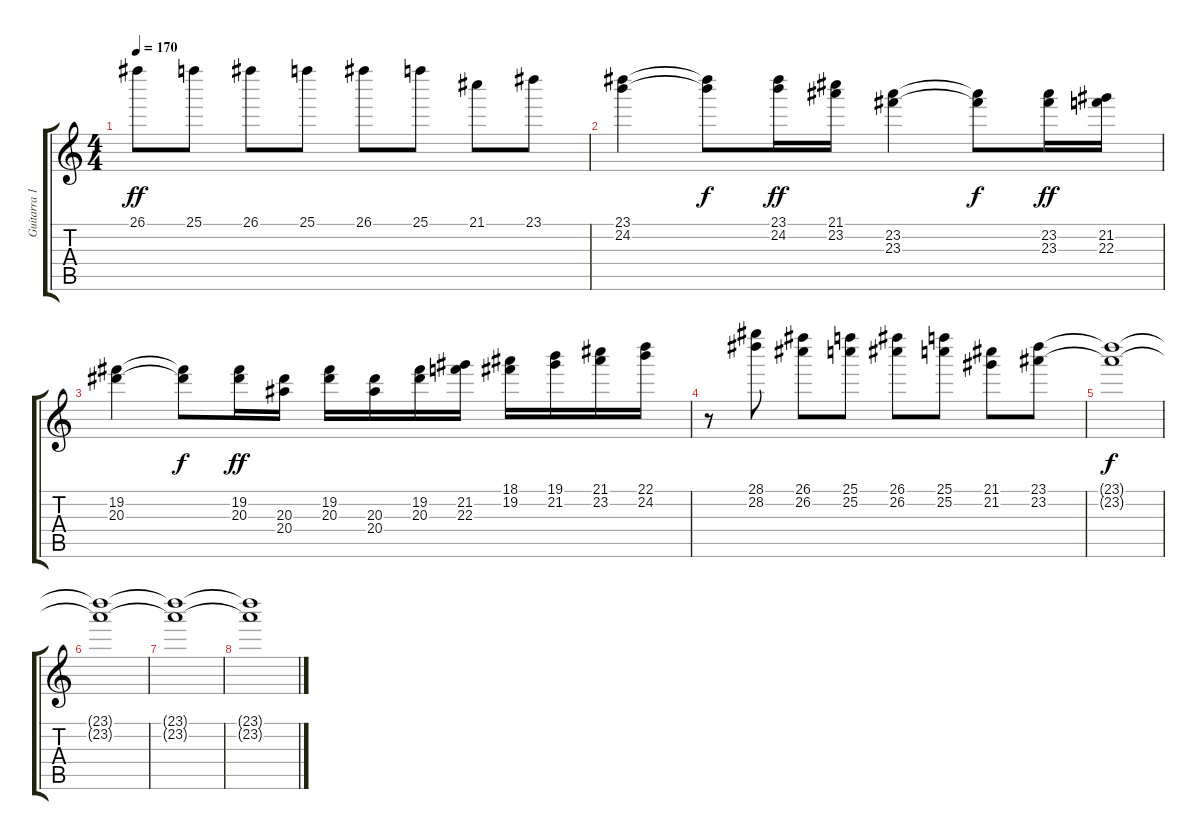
\track ("Guitarra 1 (Lead)" "Guitarra 1") {instrument distortionguitar}
\staff {score tabs}
\tuning (E4 B3 G3 D3 A2 E2) {hide}
\ts (4 4)
\tempo 170
\clef g2
\ks c
26.1.8{dy ff} 25.1.8 26.1.8 25.1.8 26.1.8 25.1.8 21.1.8 23.1.8 |
(23.1 24.2).4 (23.1{t} 24.2{t}).8{dy f} (23.1 24.2).16{dy ff} (21.1 23.2).16 (23.2 23.3).4 (23.2{t} 23.3{t}).8{dy f} (23.2 23.3).16{dy ff} (21.2 22.3).16 |
(19.2 20.3).4 (19.2{t} 20.3{t}).8{dy f} (19.2 20.3).16{dy ff} (20.3 20.4).16 (19.2 20.3).16 (20.3 20.4).16 (19.2 20.3).16 (21.2 22.3).16 (18.1 19.2).16 (19.1 21.2).16 (21.1 23.2).16 (22.1 24.2).16 |
r.8 (28.1 28.2).8 (26.1 26.2).8 (25.1 25.2).8 (26.1 26.2).8 (25.1 25.2).8 (21.1 21.2).8 (23.1 23.2).8 |
(23.1{t} 23.2{t}).1{dy f} |
(23.1{t} 23.2{t}).1 |
(23.1{t} 23.2{t}).1 |
(23.1{t} 23.2{t}).1
